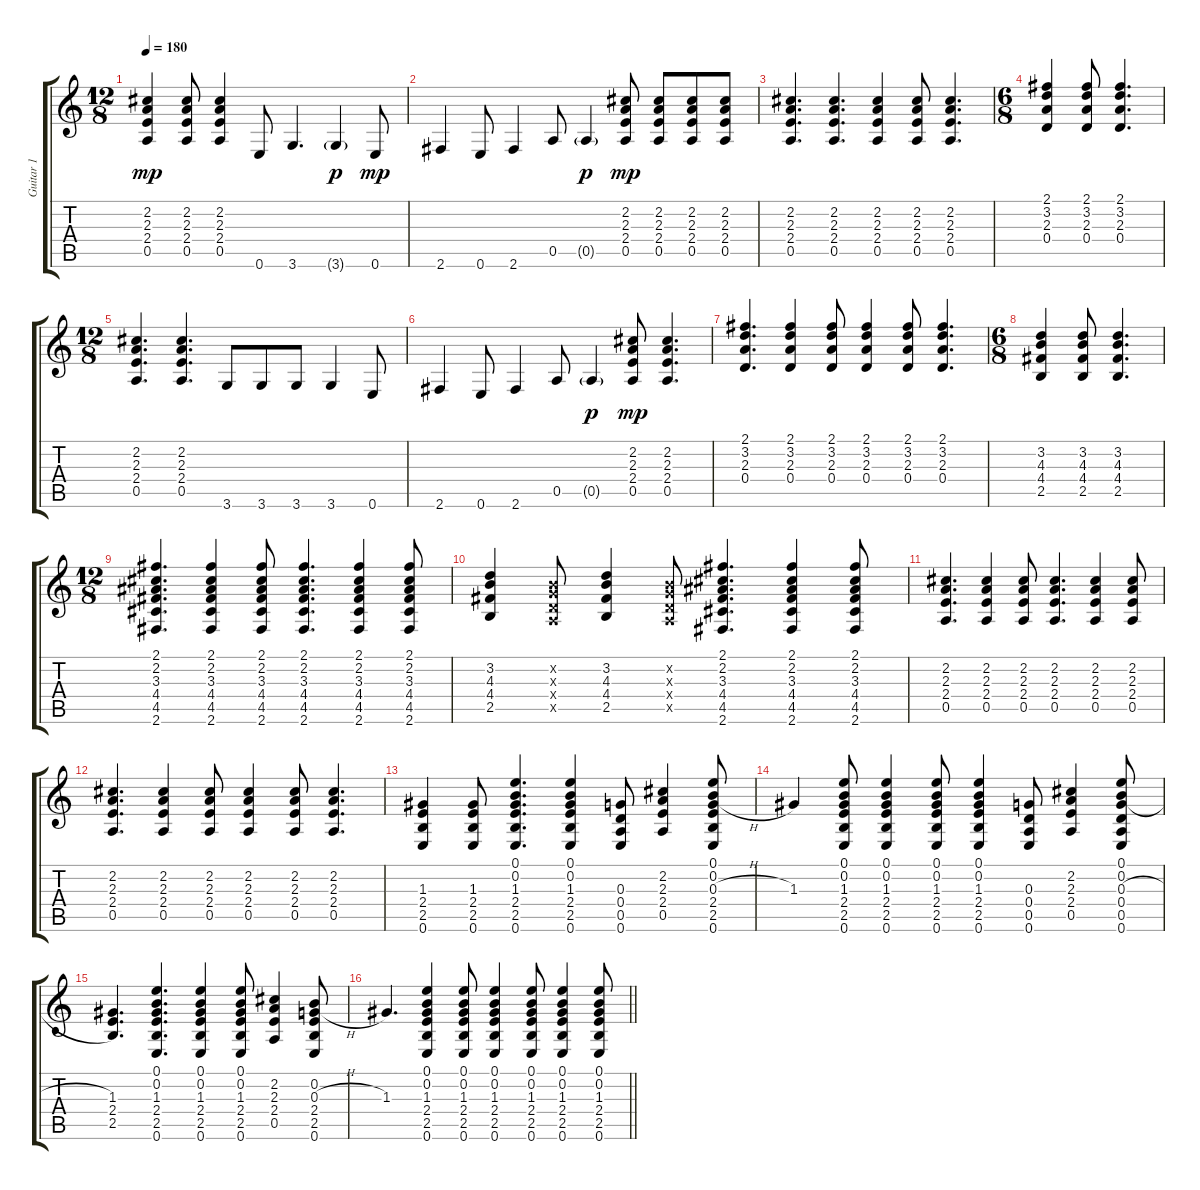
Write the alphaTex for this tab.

\track ("Guitar 1" "Guitar 1") {instrument acousticguitarsteel}
\staff {score tabs}
\tuning (E4 B3 G3 D3 A2 E2) {hide}
\ts (12 8)
\tempo 180
\clef g2
\ks c
(2.2 2.3 2.4 0.5).4{dy mp} (2.2 2.3 2.4 0.5).8 (2.2 2.3 2.4 0.5).4 0.6.8 3.6.4{d} 3.6{g}.4{dy p} 0.6.8{dy mp} |
2.6.4 0.6.8 2.6.4 0.5.8 0.5{g}.4{dy p} (2.2 2.3 2.4 0.5).8{dy mp} (2.2 2.3 2.4 0.5).8 (2.2 2.3 2.4 0.5).8 (2.2 2.3 2.4 0.5).8 |
(2.2 2.3 2.4 0.5).4{d} (2.2 2.3 2.4 0.5).4{d} (2.2 2.3 2.4 0.5).4 (2.2 2.3 2.4 0.5).8 (2.2 2.3 2.4 0.5).4{d} |
\ts (6 8)
(2.1 3.2 2.3 0.4).4 (2.1 3.2 2.3 0.4).8 (2.1 3.2 2.3 0.4).4{d} |
\ts (12 8)
(2.2 2.3 2.4 0.5).4{d} (2.2 2.3 2.4 0.5).4{d} 3.6.8 3.6.8 3.6.8 3.6.4 0.6.8 |
2.6.4 0.6.8 2.6.4 0.5.8 0.5{g}.4{dy p} (2.2 2.3 2.4 0.5).8{dy mp} (2.2 2.3 2.4 0.5).4{d} |
(2.1 3.2 2.3 0.4).4{d} (2.1 3.2 2.3 0.4).4 (2.1 3.2 2.3 0.4).8 (2.1 3.2 2.3 0.4).4 (2.1 3.2 2.3 0.4).8 (2.1 3.2 2.3 0.4).4{d} |
\ts (6 8)
(3.2 4.3 4.4 2.5).4 (3.2 4.3 4.4 2.5).8 (3.2 4.3 4.4 2.5).4{d} |
\ts (12 8)
(2.1 2.2 3.3 4.4 4.5 2.6).4{d} (2.1 2.2 3.3 4.4 4.5 2.6).4 (2.1 2.2 3.3 4.4 4.5 2.6).8 (2.1 2.2 3.3 4.4 4.5 2.6).4{d} (2.1 2.2 3.3 4.4 4.5 2.6).4 (2.1 2.2 3.3 4.4 4.5 2.6).8 |
(3.2 4.3 4.4 2.5).4 (0.2{x} 0.3{x} 0.4{x} 0.5{x}).8 (3.2 4.3 4.4 2.5).4 (0.2{x} 0.3{x} 0.4{x} 0.5{x}).8 (2.1 2.2 3.3 4.4 4.5 2.6).4{d} (2.1 2.2 3.3 4.4 4.5 2.6).4 (2.1 2.2 3.3 4.4 4.5 2.6).8 |
(2.2 2.3 2.4 0.5).4{d} (2.2 2.3 2.4 0.5).4 (2.2 2.3 2.4 0.5).8 (2.2 2.3 2.4 0.5).4{d} (2.2 2.3 2.4 0.5).4 (2.2 2.3 2.4 0.5).8 |
(2.2 2.3 2.4 0.5).4{d} (2.2 2.3 2.4 0.5).4 (2.2 2.3 2.4 0.5).8 (2.2 2.3 2.4 0.5).4 (2.2 2.3 2.4 0.5).8 (2.2 2.3 2.4 0.5).4{d} |
(1.3 2.4 2.5 0.6).4 (1.3 2.4 2.5 0.6).8 (0.1 0.2 1.3 2.4 2.5 0.6).4{d} (0.1 0.2 1.3 2.4 2.5 0.6).4 (0.3 0.4 0.5 0.6).8 (2.2 2.3 2.4 0.5).4 (0.1 0.2 0.3{h} 2.4 2.5 0.6).8 |
1.3.4 (0.1 0.2 1.3 2.4 2.5 0.6).8 (0.1 0.2 1.3 2.4 2.5 0.6).4 (0.1 0.2 1.3 2.4 2.5 0.6).8 (0.1 0.2 1.3 2.4 2.5 0.6).4 (0.3 0.4 0.5 0.6).8 (2.2 2.3 2.4 0.5).4 (0.1 0.2 0.3{h} 0.4 0.5 0.6).8 |
(1.3 2.4 2.5).4{d} (0.1 0.2 1.3 2.4 2.5 0.6).4{d} (0.1 0.2 1.3 2.4 2.5 0.6).4 (0.1 0.2 1.3 2.4 2.5 0.6).8 (2.2 2.3 2.4 0.5).4 (0.2 0.3{h} 2.4 2.5 0.6).8 |
\barLineRight lightlight
1.3.4{d} (0.1 0.2 1.3 2.4 2.5 0.6).4 (0.1 0.2 1.3 2.4 2.5 0.6).8 (0.1 0.2 1.3 2.4 2.5 0.6).4 (0.1 0.2 1.3 2.4 2.5 0.6).8 (0.1 0.2 1.3 2.4 2.5 0.6).4 (0.1 0.2 1.3 2.4 2.5 0.6).8
